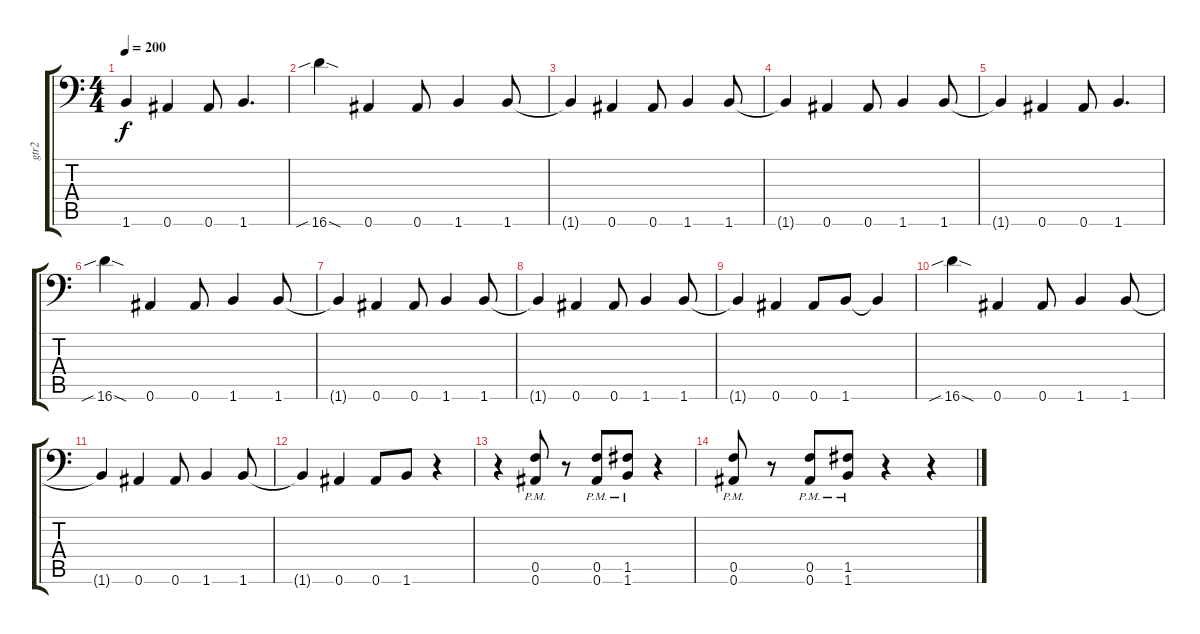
\track ("gtr2" "gtr2") {instrument distortionguitar}
\staff {score tabs}
\tuning (C4 G3 Eb3 Bb2 F2 Bb1) {hide}
\ts (4 4)
\tempo 200
\clef f4
\ks c
1.6{t}.4{dy f} 0.6.4 0.6.8 1.6.4{d} |
16.6{sib sod}.4 0.6.4 0.6.8 1.6.4 1.6.8 |
1.6{t}.4 0.6.4 0.6.8 1.6.4 1.6.8 |
1.6{t}.4 0.6.4 0.6.8 1.6.4 1.6.8 |
1.6{t}.4 0.6.4 0.6.8 1.6.4{d} |
16.6{sib sod}.4 0.6.4 0.6.8 1.6.4 1.6.8 |
1.6{t}.4 0.6.4 0.6.8 1.6.4 1.6.8 |
1.6{t}.4 0.6.4 0.6.8 1.6.4 1.6.8 |
1.6{t}.4 0.6.4 0.6.8 1.6.8 1.6{t}.4 |
16.6{sib sod}.4 0.6.4 0.6.8 1.6.4 1.6.8 |
1.6{t}.4 0.6.4 0.6.8 1.6.4 1.6.8 |
1.6{t}.4 0.6.4 0.6.8 1.6.8 r.4 |
r.4 (0.5{pm} 0.6{pm}).8 r.8 (0.5{pm} 0.6{pm}).8 (1.5{pm} 1.6{pm}).8 r.4 |
(0.5{pm} 0.6{pm}).8 r.8 (0.5{pm} 0.6{pm}).8 (1.5{pm} 1.6{pm}).8 r.4 r.4
